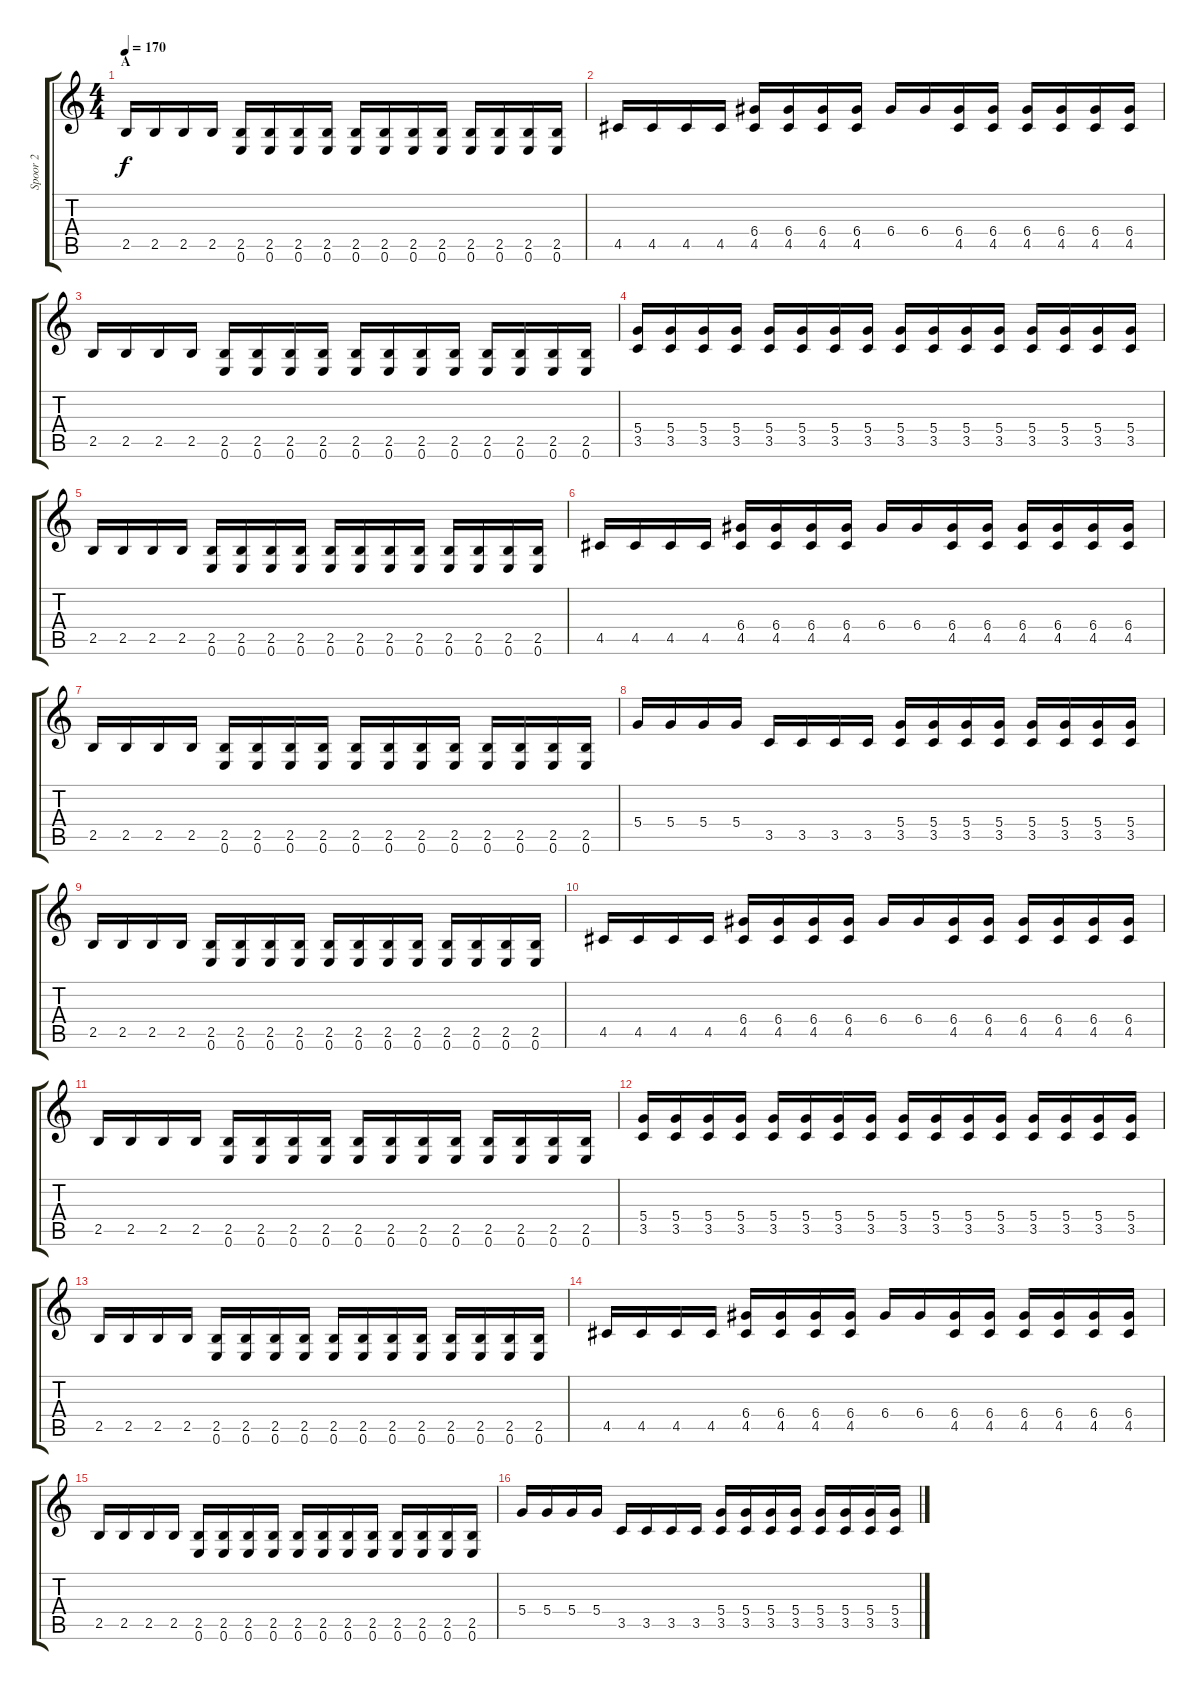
\track ("Spoor 2" "Spoor 2") {instrument overdrivenguitar}
\staff {score tabs}
\tuning (E4 B3 G3 D3 A2 E2) {hide}
\ts (4 4)
\section ("" "A")
\tempo 170
\clef g2
\ks c
2.5.16{dy f volume 10} 2.5.16 2.5.16 2.5.16 (2.5 0.6).16 (2.5 0.6).16 (2.5 0.6).16 (2.5 0.6).16 (2.5 0.6).16 (2.5 0.6).16 (2.5 0.6).16 (2.5 0.6).16 (2.5 0.6).16 (2.5 0.6).16 (2.5 0.6).16 (2.5 0.6).16 |
4.5.16 4.5.16 4.5.16 4.5.16 (6.4 4.5).16 (6.4 4.5).16 (6.4 4.5).16 (6.4 4.5).16 6.4.16 6.4.16 (6.4 4.5).16 (6.4 4.5).16 (6.4 4.5).16 (6.4 4.5).16 (6.4 4.5).16 (6.4 4.5).16 |
2.5.16 2.5.16 2.5.16 2.5.16 (2.5 0.6).16 (2.5 0.6).16 (2.5 0.6).16 (2.5 0.6).16 (2.5 0.6).16 (2.5 0.6).16 (2.5 0.6).16 (2.5 0.6).16 (2.5 0.6).16 (2.5 0.6).16 (2.5 0.6).16 (2.5 0.6).16 |
(5.4 3.5).16 (5.4 3.5).16 (5.4 3.5).16 (5.4 3.5).16 (5.4 3.5).16 (5.4 3.5).16 (5.4 3.5).16 (5.4 3.5).16 (5.4 3.5).16 (5.4 3.5).16 (5.4 3.5).16 (5.4 3.5).16 (5.4 3.5).16 (5.4 3.5).16 (5.4 3.5).16 (5.4 3.5).16 |
2.5.16 2.5.16 2.5.16 2.5.16 (2.5 0.6).16 (2.5 0.6).16 (2.5 0.6).16 (2.5 0.6).16 (2.5 0.6).16 (2.5 0.6).16 (2.5 0.6).16 (2.5 0.6).16 (2.5 0.6).16 (2.5 0.6).16 (2.5 0.6).16 (2.5 0.6).16 |
4.5.16 4.5.16 4.5.16 4.5.16 (6.4 4.5).16 (6.4 4.5).16 (6.4 4.5).16 (6.4 4.5).16 6.4.16 6.4.16 (6.4 4.5).16 (6.4 4.5).16 (6.4 4.5).16 (6.4 4.5).16 (6.4 4.5).16 (6.4 4.5).16 |
2.5.16 2.5.16 2.5.16 2.5.16 (2.5 0.6).16 (2.5 0.6).16 (2.5 0.6).16 (2.5 0.6).16 (2.5 0.6).16 (2.5 0.6).16 (2.5 0.6).16 (2.5 0.6).16 (2.5 0.6).16 (2.5 0.6).16 (2.5 0.6).16 (2.5 0.6).16 |
5.4.16 5.4.16 5.4.16 5.4.16 3.5.16 3.5.16 3.5.16 3.5.16 (5.4 3.5).16 (5.4 3.5).16 (5.4 3.5).16 (5.4 3.5).16 (5.4 3.5).16 (5.4 3.5).16 (5.4 3.5).16 (5.4 3.5).16 |
2.5.16 2.5.16 2.5.16 2.5.16 (2.5 0.6).16 (2.5 0.6).16 (2.5 0.6).16 (2.5 0.6).16 (2.5 0.6).16 (2.5 0.6).16 (2.5 0.6).16 (2.5 0.6).16 (2.5 0.6).16 (2.5 0.6).16 (2.5 0.6).16 (2.5 0.6).16 |
4.5.16 4.5.16 4.5.16 4.5.16 (6.4 4.5).16 (6.4 4.5).16 (6.4 4.5).16 (6.4 4.5).16 6.4.16 6.4.16 (6.4 4.5).16 (6.4 4.5).16 (6.4 4.5).16 (6.4 4.5).16 (6.4 4.5).16 (6.4 4.5).16 |
2.5.16 2.5.16 2.5.16 2.5.16 (2.5 0.6).16 (2.5 0.6).16 (2.5 0.6).16 (2.5 0.6).16 (2.5 0.6).16 (2.5 0.6).16 (2.5 0.6).16 (2.5 0.6).16 (2.5 0.6).16 (2.5 0.6).16 (2.5 0.6).16 (2.5 0.6).16 |
(5.4 3.5).16 (5.4 3.5).16 (5.4 3.5).16 (5.4 3.5).16 (5.4 3.5).16 (5.4 3.5).16 (5.4 3.5).16 (5.4 3.5).16 (5.4 3.5).16 (5.4 3.5).16 (5.4 3.5).16 (5.4 3.5).16 (5.4 3.5).16 (5.4 3.5).16 (5.4 3.5).16 (5.4 3.5).16 |
2.5.16 2.5.16 2.5.16 2.5.16 (2.5 0.6).16 (2.5 0.6).16 (2.5 0.6).16 (2.5 0.6).16 (2.5 0.6).16 (2.5 0.6).16 (2.5 0.6).16 (2.5 0.6).16 (2.5 0.6).16 (2.5 0.6).16 (2.5 0.6).16 (2.5 0.6).16 |
4.5.16 4.5.16 4.5.16 4.5.16 (6.4 4.5).16 (6.4 4.5).16 (6.4 4.5).16 (6.4 4.5).16 6.4.16 6.4.16 (6.4 4.5).16 (6.4 4.5).16 (6.4 4.5).16 (6.4 4.5).16 (6.4 4.5).16 (6.4 4.5).16 |
2.5.16 2.5.16 2.5.16 2.5.16 (2.5 0.6).16 (2.5 0.6).16 (2.5 0.6).16 (2.5 0.6).16 (2.5 0.6).16 (2.5 0.6).16 (2.5 0.6).16 (2.5 0.6).16 (2.5 0.6).16 (2.5 0.6).16 (2.5 0.6).16 (2.5 0.6).16 |
5.4.16 5.4.16 5.4.16 5.4.16 3.5.16 3.5.16 3.5.16 3.5.16 (5.4 3.5).16 (5.4 3.5).16 (5.4 3.5).16 (5.4 3.5).16 (5.4 3.5).16 (5.4 3.5).16 (5.4 3.5).16 (5.4 3.5).16
